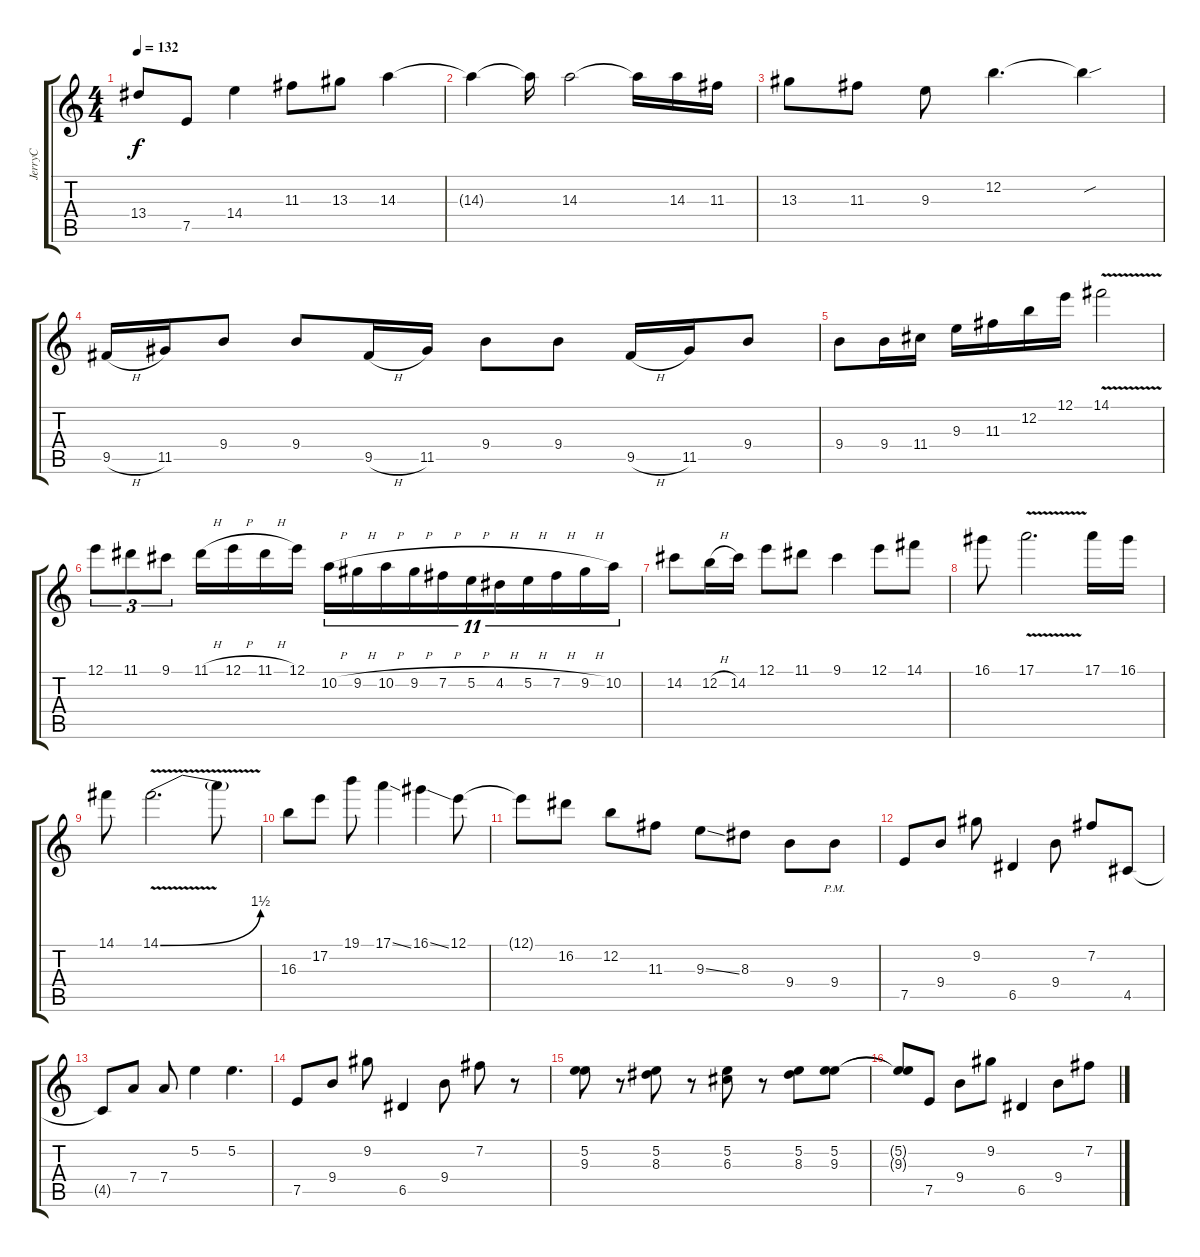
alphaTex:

\track ("JerryC" "JerryC") {instrument distortionguitar}
\staff {score tabs}
\tuning (E4 B3 G3 D3 A2 E2) {hide}
\ts (4 4)
\tempo 132
\clef g2
\ks c
13.4{t}.8{dy f} 7.5.8 14.4.4 11.3.8 13.3.8 14.3.4 |
14.3{t}.4 14.3{t}.16 14.3.2 14.3{t}.16 14.3.16 11.3.16 |
13.3.8 11.3.8 9.3.8 12.2.4{d} 12.2{sou t}.4 |
9.5{h}.16 11.5.16 9.4.8 9.4.8 9.5{h}.16 11.5.16 9.4.8 9.4.8 9.5{h}.16 11.5.16 9.4.8 |
9.4.8 9.4.16 11.4.16 9.3.16 11.3.16 12.2.16 12.1.16 14.1{v}.2 |
12.1.8{tu (3 2)} 11.1.8{tu (3 2)} 9.1.8{tu (3 2)} 11.1{h}.16 12.1{h}.16 11.1{h}.16 12.1.16 10.2{h}.16{tu (11 8)} 9.2{h}.16{tu (11 8)} 10.2{h}.16{tu (11 8)} 9.2{h}.16{tu (11 8)} 7.2{h}.16{tu (11 8)} 5.2{h}.16{tu (11 8)} 4.2{h}.16{tu (11 8)} 5.2{h}.16{tu (11 8)} 7.2{h}.16{tu (11 8)} 9.2{h}.16{tu (11 8)} 10.2.16{tu (11 8)} |
14.2.8 12.2{h}.16 14.2.16 12.1.8 11.1.8 9.1.4 12.1.8 14.1.8 |
16.1.8 17.1{v}.2{d} 17.1.16 16.1.16 |
14.1.8 14.1{be (bend 0 0 60 6) v}.2{d} 14.1{t}.8 |
16.3.8 17.2.8 19.1.8 17.1{ss}.4 16.1{ss}.4 12.1.8 |
12.1{t}.8 16.2.8 12.2.8 11.3.8 9.3{ss}.8 8.3.8 9.4.8 9.4{pm}.8 |
7.5.8 9.4.8 9.2.8 6.5.4 9.4.8 7.2.8 4.5.8 |
4.5{t}.8 7.4.8 7.4.8 5.2.4 5.2.4{d} |
7.5.8 9.4.8 9.2.8 6.5.4 9.4.8 7.2.8 r.8 |
(5.2 9.3).8 r.8 (5.2 8.3).8 r.8 (5.2 6.3).8 r.8 (5.2 8.3).8 (5.2 9.3).8 |
(5.2{t} 9.3{t}).8 7.5.8 9.4.8 9.2.8 6.5.4 9.4.8 7.2.8
